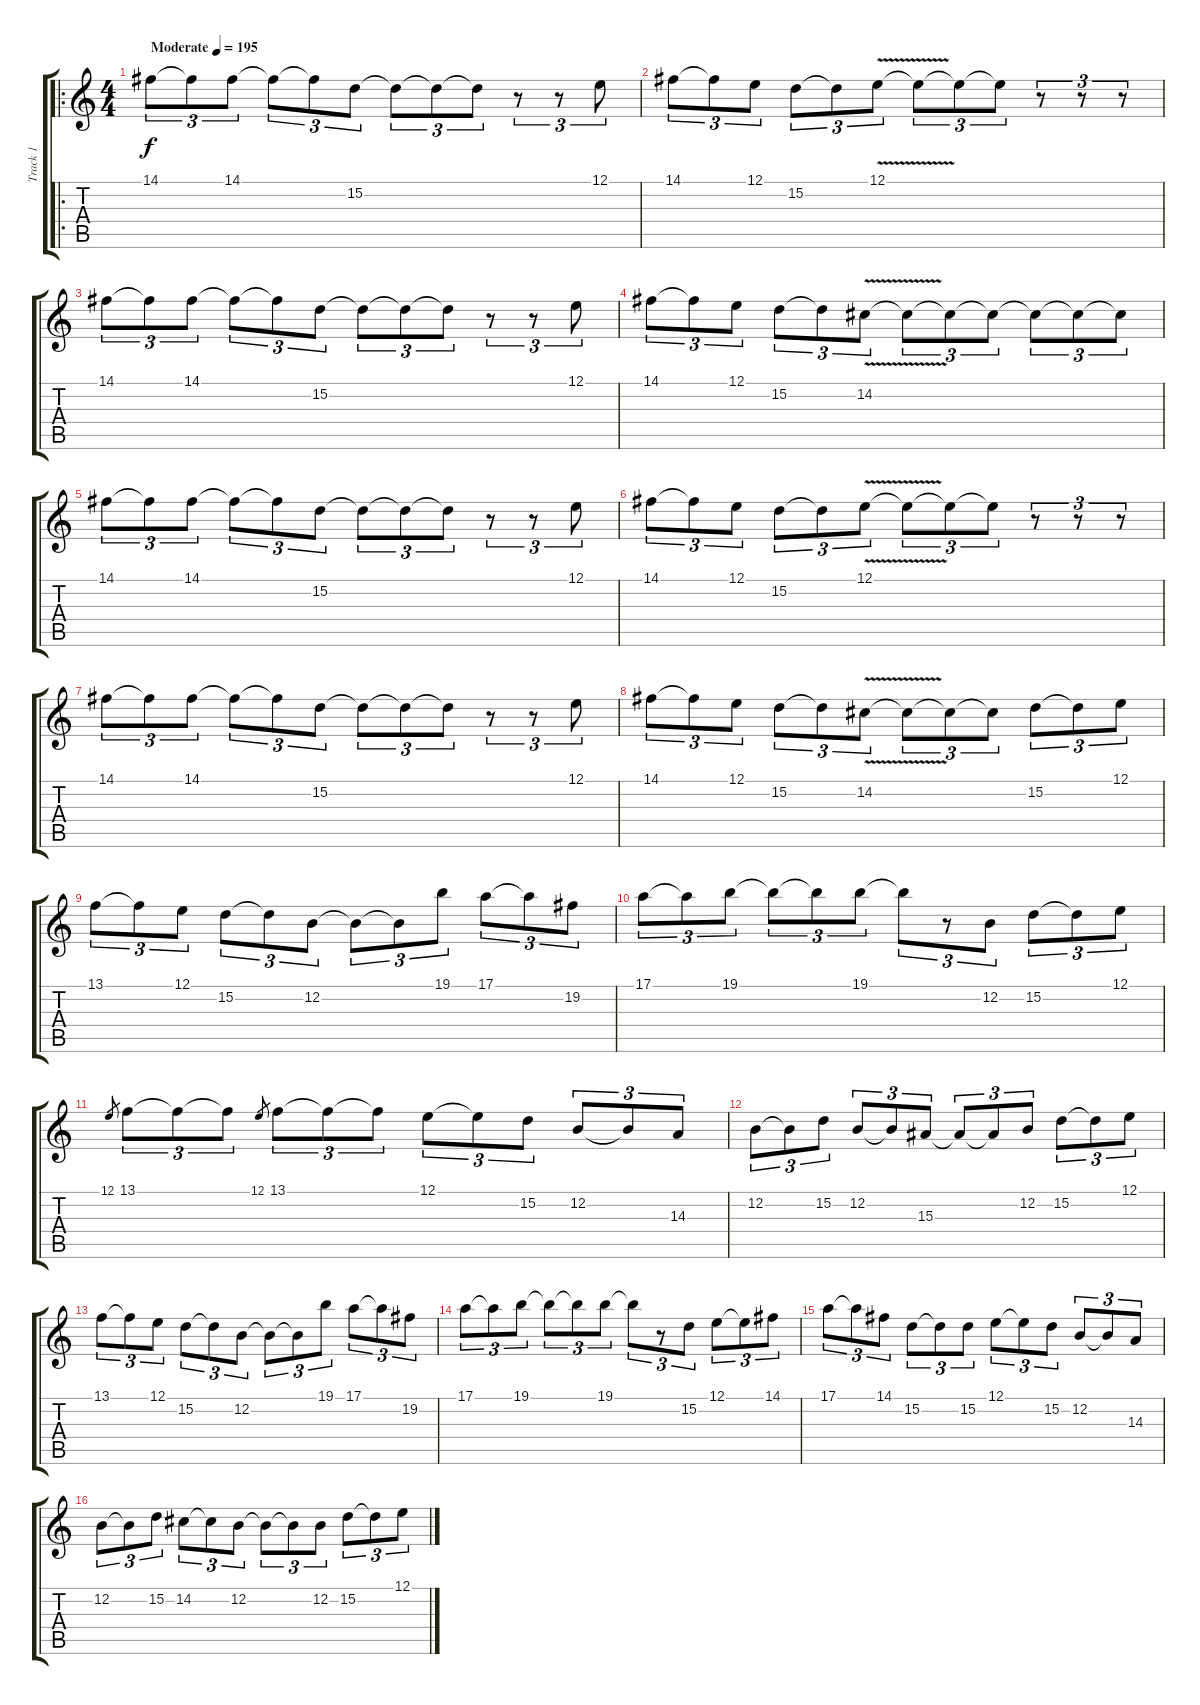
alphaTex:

\track ("Track 1" "Track 1") {instrument lead5charang}
\staff {score tabs}
\tuning (E4 B3 G3 D3 A2 E2) {hide}
\ro
\ts (4 4)
\tempo (195 "Moderate")
\clef g2
\ks c
14.1.8{tu (3 2) dy f instrument lead5charang} 14.1{t}.8{tu (3 2)} 14.1.8{tu (3 2)} 14.1{t}.8{tu (3 2)} 14.1{t}.8{tu (3 2)} 15.2.8{tu (3 2)} 15.2{t}.8{tu (3 2)} 15.2{t}.8{tu (3 2)} 15.2{t}.8{tu (3 2)} r.8{tu (3 2)} r.8{tu (3 2)} 12.1.8{tu (3 2)} |
14.1.8{tu (3 2)} 14.1{t}.8{tu (3 2)} 12.1.8{tu (3 2)} 15.2.8{tu (3 2)} 15.2{t}.8{tu (3 2)} 12.1{v}.8{tu (3 2)} 12.1{t}.8{tu (3 2)} 12.1{t}.8{tu (3 2)} 12.1{t}.8{tu (3 2)} r.8{tu (3 2)} r.8{tu (3 2)} r.8{tu (3 2)} |
14.1.8{tu (3 2)} 14.1{t}.8{tu (3 2)} 14.1.8{tu (3 2)} 14.1{t}.8{tu (3 2)} 14.1{t}.8{tu (3 2)} 15.2.8{tu (3 2)} 15.2{t}.8{tu (3 2)} 15.2{t}.8{tu (3 2)} 15.2{t}.8{tu (3 2)} r.8{tu (3 2)} r.8{tu (3 2)} 12.1.8{tu (3 2)} |
14.1.8{tu (3 2)} 14.1{t}.8{tu (3 2)} 12.1.8{tu (3 2)} 15.2.8{tu (3 2)} 15.2{t}.8{tu (3 2)} 14.2{v}.8{tu (3 2)} 14.2{t}.8{tu (3 2)} 14.2{t}.8{tu (3 2)} 14.2{t}.8{tu (3 2)} 14.2{t}.8{tu (3 2)} 14.2{t}.8{tu (3 2)} 14.2{t}.8{tu (3 2)} |
14.1.8{tu (3 2)} 14.1{t}.8{tu (3 2)} 14.1.8{tu (3 2)} 14.1{t}.8{tu (3 2)} 14.1{t}.8{tu (3 2)} 15.2.8{tu (3 2)} 15.2{t}.8{tu (3 2)} 15.2{t}.8{tu (3 2)} 15.2{t}.8{tu (3 2)} r.8{tu (3 2)} r.8{tu (3 2)} 12.1.8{tu (3 2)} |
14.1.8{tu (3 2)} 14.1{t}.8{tu (3 2)} 12.1.8{tu (3 2)} 15.2.8{tu (3 2)} 15.2{t}.8{tu (3 2)} 12.1{v}.8{tu (3 2)} 12.1{t}.8{tu (3 2)} 12.1{t}.8{tu (3 2)} 12.1{t}.8{tu (3 2)} r.8{tu (3 2)} r.8{tu (3 2)} r.8{tu (3 2)} |
14.1.8{tu (3 2)} 14.1{t}.8{tu (3 2)} 14.1.8{tu (3 2)} 14.1{t}.8{tu (3 2)} 14.1{t}.8{tu (3 2)} 15.2.8{tu (3 2)} 15.2{t}.8{tu (3 2)} 15.2{t}.8{tu (3 2)} 15.2{t}.8{tu (3 2)} r.8{tu (3 2)} r.8{tu (3 2)} 12.1.8{tu (3 2)} |
14.1.8{tu (3 2)} 14.1{t}.8{tu (3 2)} 12.1.8{tu (3 2)} 15.2.8{tu (3 2)} 15.2{t}.8{tu (3 2)} 14.2{v}.8{tu (3 2)} 14.2{t}.8{tu (3 2)} 14.2{t}.8{tu (3 2)} 14.2{t}.8{tu (3 2)} 15.2.8{tu (3 2)} 15.2{t}.8{tu (3 2)} 12.1.8{tu (3 2)} |
13.1.8{tu (3 2)} 13.1{t}.8{tu (3 2)} 12.1.8{tu (3 2)} 15.2.8{tu (3 2)} 15.2{t}.8{tu (3 2)} 12.2.8{tu (3 2)} 12.2{t}.8{tu (3 2)} 12.2{t}.8{tu (3 2)} 19.1.8{tu (3 2)} 17.1.8{tu (3 2)} 17.1{t}.8{tu (3 2)} 19.2.8{tu (3 2)} |
17.1.8{tu (3 2)} 17.1{t}.8{tu (3 2)} 19.1.8{tu (3 2)} 19.1{t}.8{tu (3 2)} 19.1{t}.8{tu (3 2)} 19.1.8{tu (3 2)} 19.1{t}.8{tu (3 2)} r.8{tu (3 2)} 12.2.8{tu (3 2)} 15.2.8{tu (3 2)} 15.2{t}.8{tu (3 2)} 12.1.8{tu (3 2)} |
12.1.8{gr} 13.1.8{tu (3 2)} 13.1{t}.8{tu (3 2)} 13.1{t}.8{tu (3 2)} 12.1.8{gr} 13.1.8{tu (3 2)} 13.1{t}.8{tu (3 2)} 13.1{t}.8{tu (3 2)} 12.1.8{tu (3 2)} 12.1{t}.8{tu (3 2)} 15.2.8{tu (3 2)} 12.2.8{tu (3 2)} 12.2{t}.8{tu (3 2)} 14.3.8{tu (3 2)} |
12.2.8{tu (3 2)} 12.2{t}.8{tu (3 2)} 15.2.8{tu (3 2)} 12.2.8{tu (3 2)} 12.2{t}.8{tu (3 2)} 15.3.8{tu (3 2)} 15.3{t}.8{tu (3 2)} 15.3{t}.8{tu (3 2)} 12.2.8{tu (3 2)} 15.2.8{tu (3 2)} 15.2{t}.8{tu (3 2)} 12.1.8{tu (3 2)} |
13.1.8{tu (3 2)} 13.1{t}.8{tu (3 2)} 12.1.8{tu (3 2)} 15.2.8{tu (3 2)} 15.2{t}.8{tu (3 2)} 12.2.8{tu (3 2)} 12.2{t}.8{tu (3 2)} 12.2{t}.8{tu (3 2)} 19.1.8{tu (3 2)} 17.1.8{tu (3 2)} 17.1{t}.8{tu (3 2)} 19.2.8{tu (3 2)} |
17.1.8{tu (3 2)} 17.1{t}.8{tu (3 2)} 19.1.8{tu (3 2)} 19.1{t}.8{tu (3 2)} 19.1{t}.8{tu (3 2)} 19.1.8{tu (3 2)} 19.1{t}.8{tu (3 2)} r.8{tu (3 2)} 15.2.8{tu (3 2)} 12.1.8{tu (3 2)} 12.1{t}.8{tu (3 2)} 14.1.8{tu (3 2)} |
17.1.8{tu (3 2)} 17.1{t}.8{tu (3 2)} 14.1.8{tu (3 2)} 15.2.8{tu (3 2)} 15.2{t}.8{tu (3 2)} 15.2.8{tu (3 2)} 12.1.8{tu (3 2)} 12.1{t}.8{tu (3 2)} 15.2.8{tu (3 2)} 12.2.8{tu (3 2)} 12.2{t}.8{tu (3 2)} 14.3.8{tu (3 2)} |
12.2.8{tu (3 2)} 12.2{t}.8{tu (3 2)} 15.2.8{tu (3 2)} 14.2.8{tu (3 2)} 14.2{t}.8{tu (3 2)} 12.2.8{tu (3 2)} 12.2{t}.8{tu (3 2)} 12.2{t}.8{tu (3 2)} 12.2.8{tu (3 2)} 15.2.8{tu (3 2)} 15.2{t}.8{tu (3 2)} 12.1.8{tu (3 2)}
